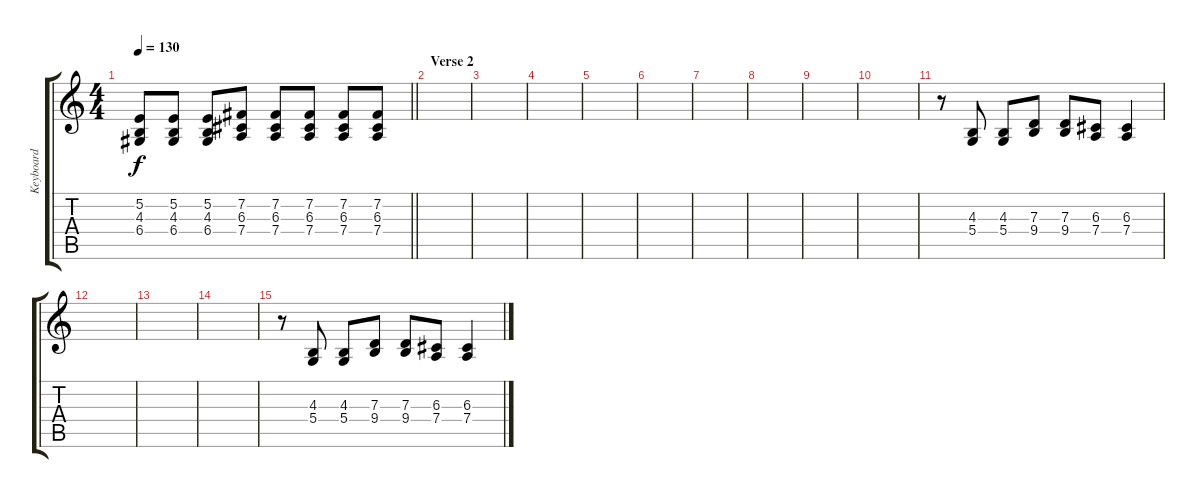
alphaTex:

\track ("Keyboard" "Keyboard") {instrument lead1square}
\staff {score tabs}
\tuning (E4 B3 G3 D3 A2 E2) {hide}
\ts (4 4)
\tempo 130
\clef g2
\barLineRight lightlight
\ks c
(5.2 4.3 6.4).8{dy f} (5.2 4.3 6.4).8 (5.2 4.3 6.4).8 (7.2 6.3 7.4).8 (7.2 6.3 7.4).8 (7.2 6.3 7.4).8 (7.2 6.3 7.4).8 (7.2 6.3 7.4).8 |
\section ("" "Verse 2")
|
|
|
|
|
|
|
|
|
r.8 (4.3 5.4).8 (4.3 5.4).8 (7.3 9.4).8 (7.3 9.4).8 (6.3 7.4).8 (6.3 7.4).4 |
|
|
|
r.8 (4.3 5.4).8 (4.3 5.4).8 (7.3 9.4).8 (7.3 9.4).8 (6.3 7.4).8 (6.3 7.4).4
